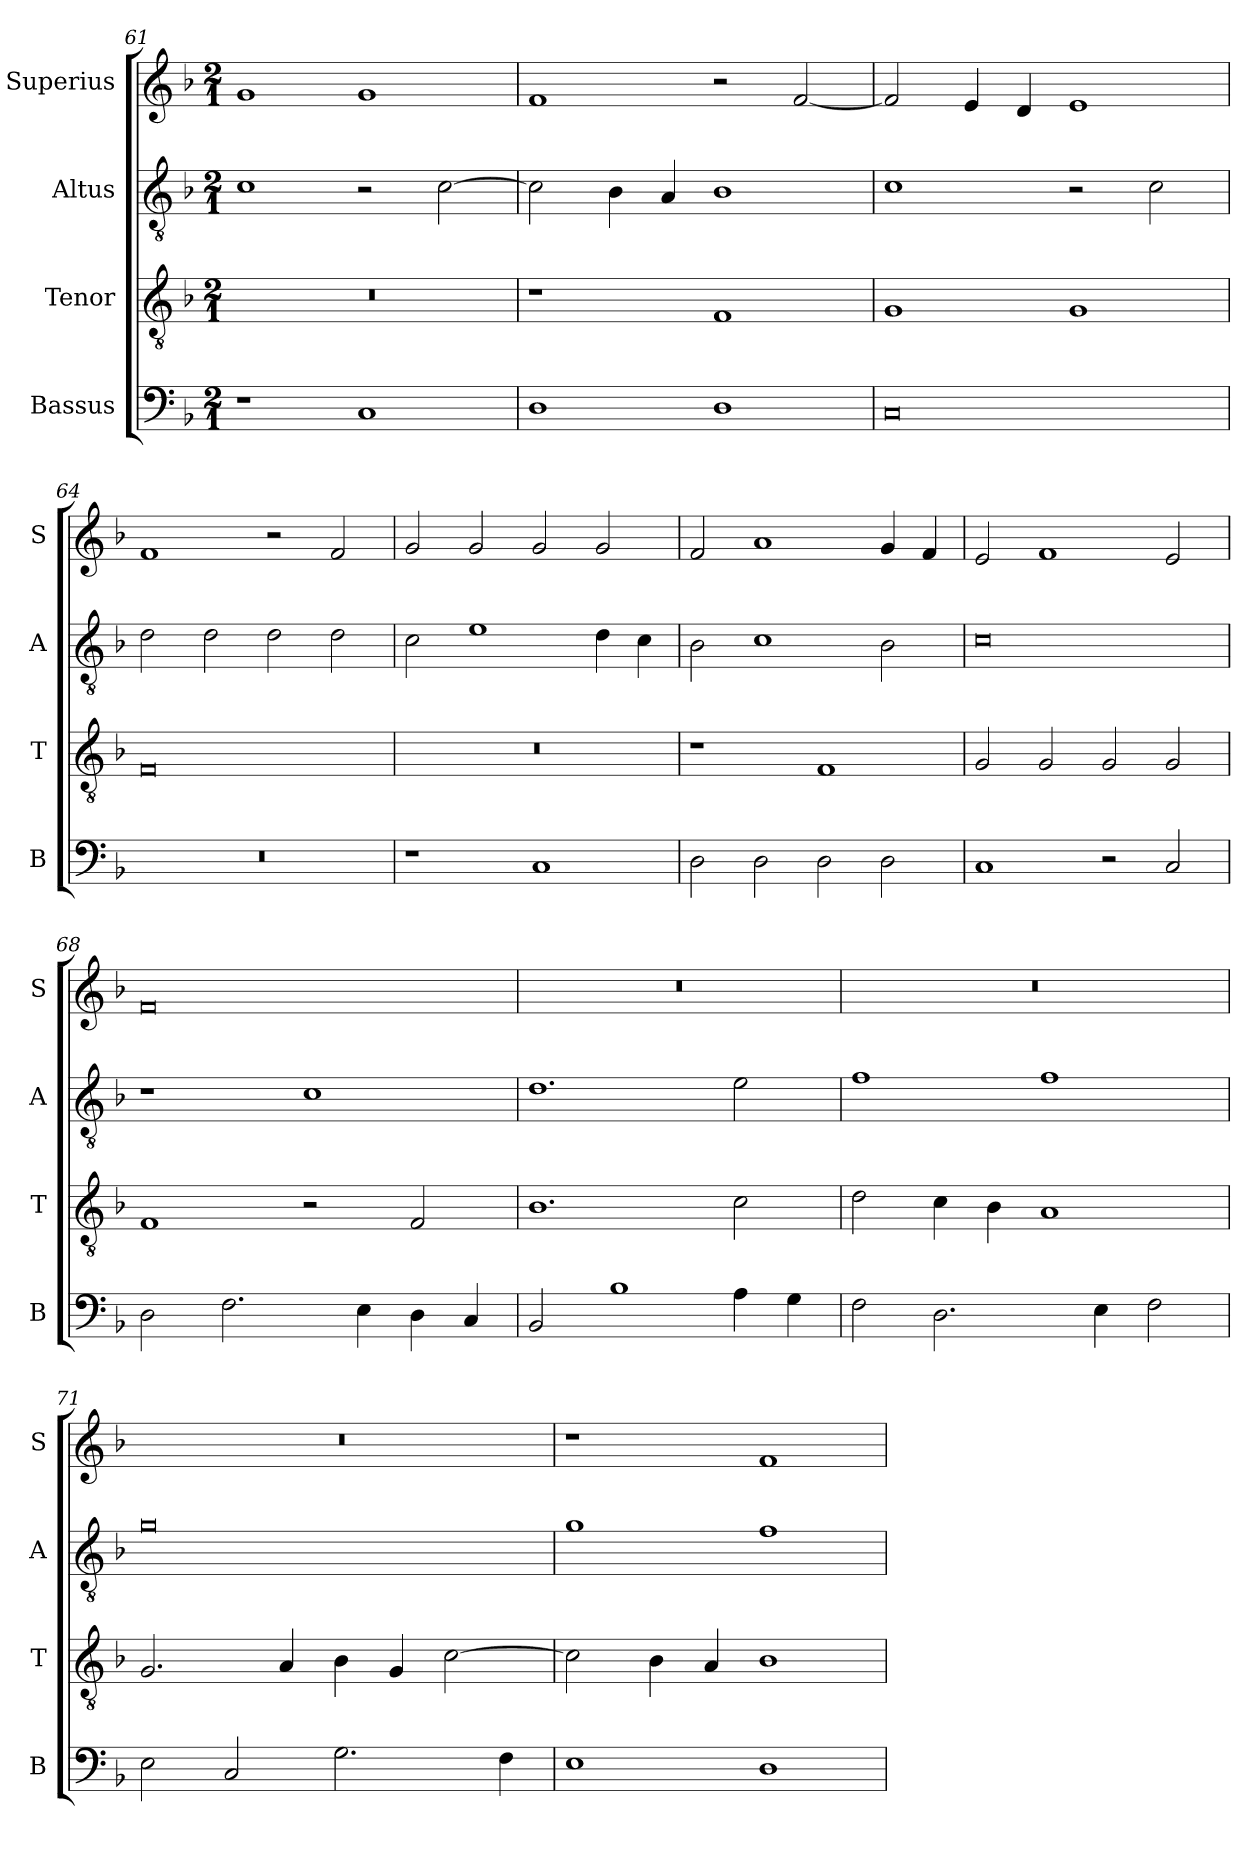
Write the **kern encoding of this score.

**kern	**kern	**kern	**kern
*part4	*part3	*part2	*part1
*staff4	*staff3	*staff2	*staff1
*I"Bassus	*I"Tenor	*I"Altus	*I"Superius
*I'B	*I'T	*I'A	*I'S
*clefF4	*clefGv2	*clefGv2	*clefG2
*k[b-]	*k[b-]	*k[b-]	*k[b-]
*M2/1	*M2/1	*M2/1	*M2/1
=61	=61	=61	=61
1r	0r	1c	1g
1C	.	2r	1g
.	.	[2c	.
=62	=62	=62	=62
1D	1r	2c]	1f
.	.	4B-	.
.	.	4A	.
1D	1F	1B-	2r
.	.	.	[2f
=63	=63	=63	=63
0C	1G	1c	2f]
.	.	.	4e
.	.	.	4d
.	1G	2r	1e
.	.	2c	.
=64	=64	=64	=64
0r	0F	2d	1f
.	.	2d	.
.	.	2d	2r
.	.	2d	2f
!!LO:LB:g=z
=65	=65	=65	=65
1r	0r	2c	2g
.	.	1e	2g
1C	.	.	2g
.	.	4d	2g
.	.	4c	.
=66	=66	=66	=66
2D	1r	2B-	2f
2D	.	1c	1a
2D	1F	.	.
2D	.	2B-	4g
.	.	.	4f
=67	=67	=67	=67
1C	2G	0c	2e
.	2G	.	1f
2r	2G	.	.
2C	2G	.	2e
=68	=68	=68	=68
2D	1F	1r	0f
2.F	.	.	.
.	2r	1c	.
4E	.	.	.
4D	2F	.	.
4C	.	.	.
=69	=69	=69	=69
2BB-	1.B-	1.d	0r
1B-	.	.	.
4A	2c	2e	.
4G	.	.	.
!!LO:LB:g=z
=70	=70	=70	=70
2F	2d	1f	0r
2.D	4c	.	.
.	4B-	.	.
.	1A	1f	.
4E	.	.	.
2F	.	.	.
=71	=71	=71	=71
2E	2.G	0g	0r
2C	.	.	.
.	4A	.	.
2.G	4B-	.	.
.	4G	.	.
.	[2c	.	.
4F	.	.	.
=72	=72	=72	=72
1E	2c]	1g	1r
.	4B-	.	.
.	4A	.	.
1D	1B-	1f	1f
=	=	=	=
*-	*-	*-	*-
